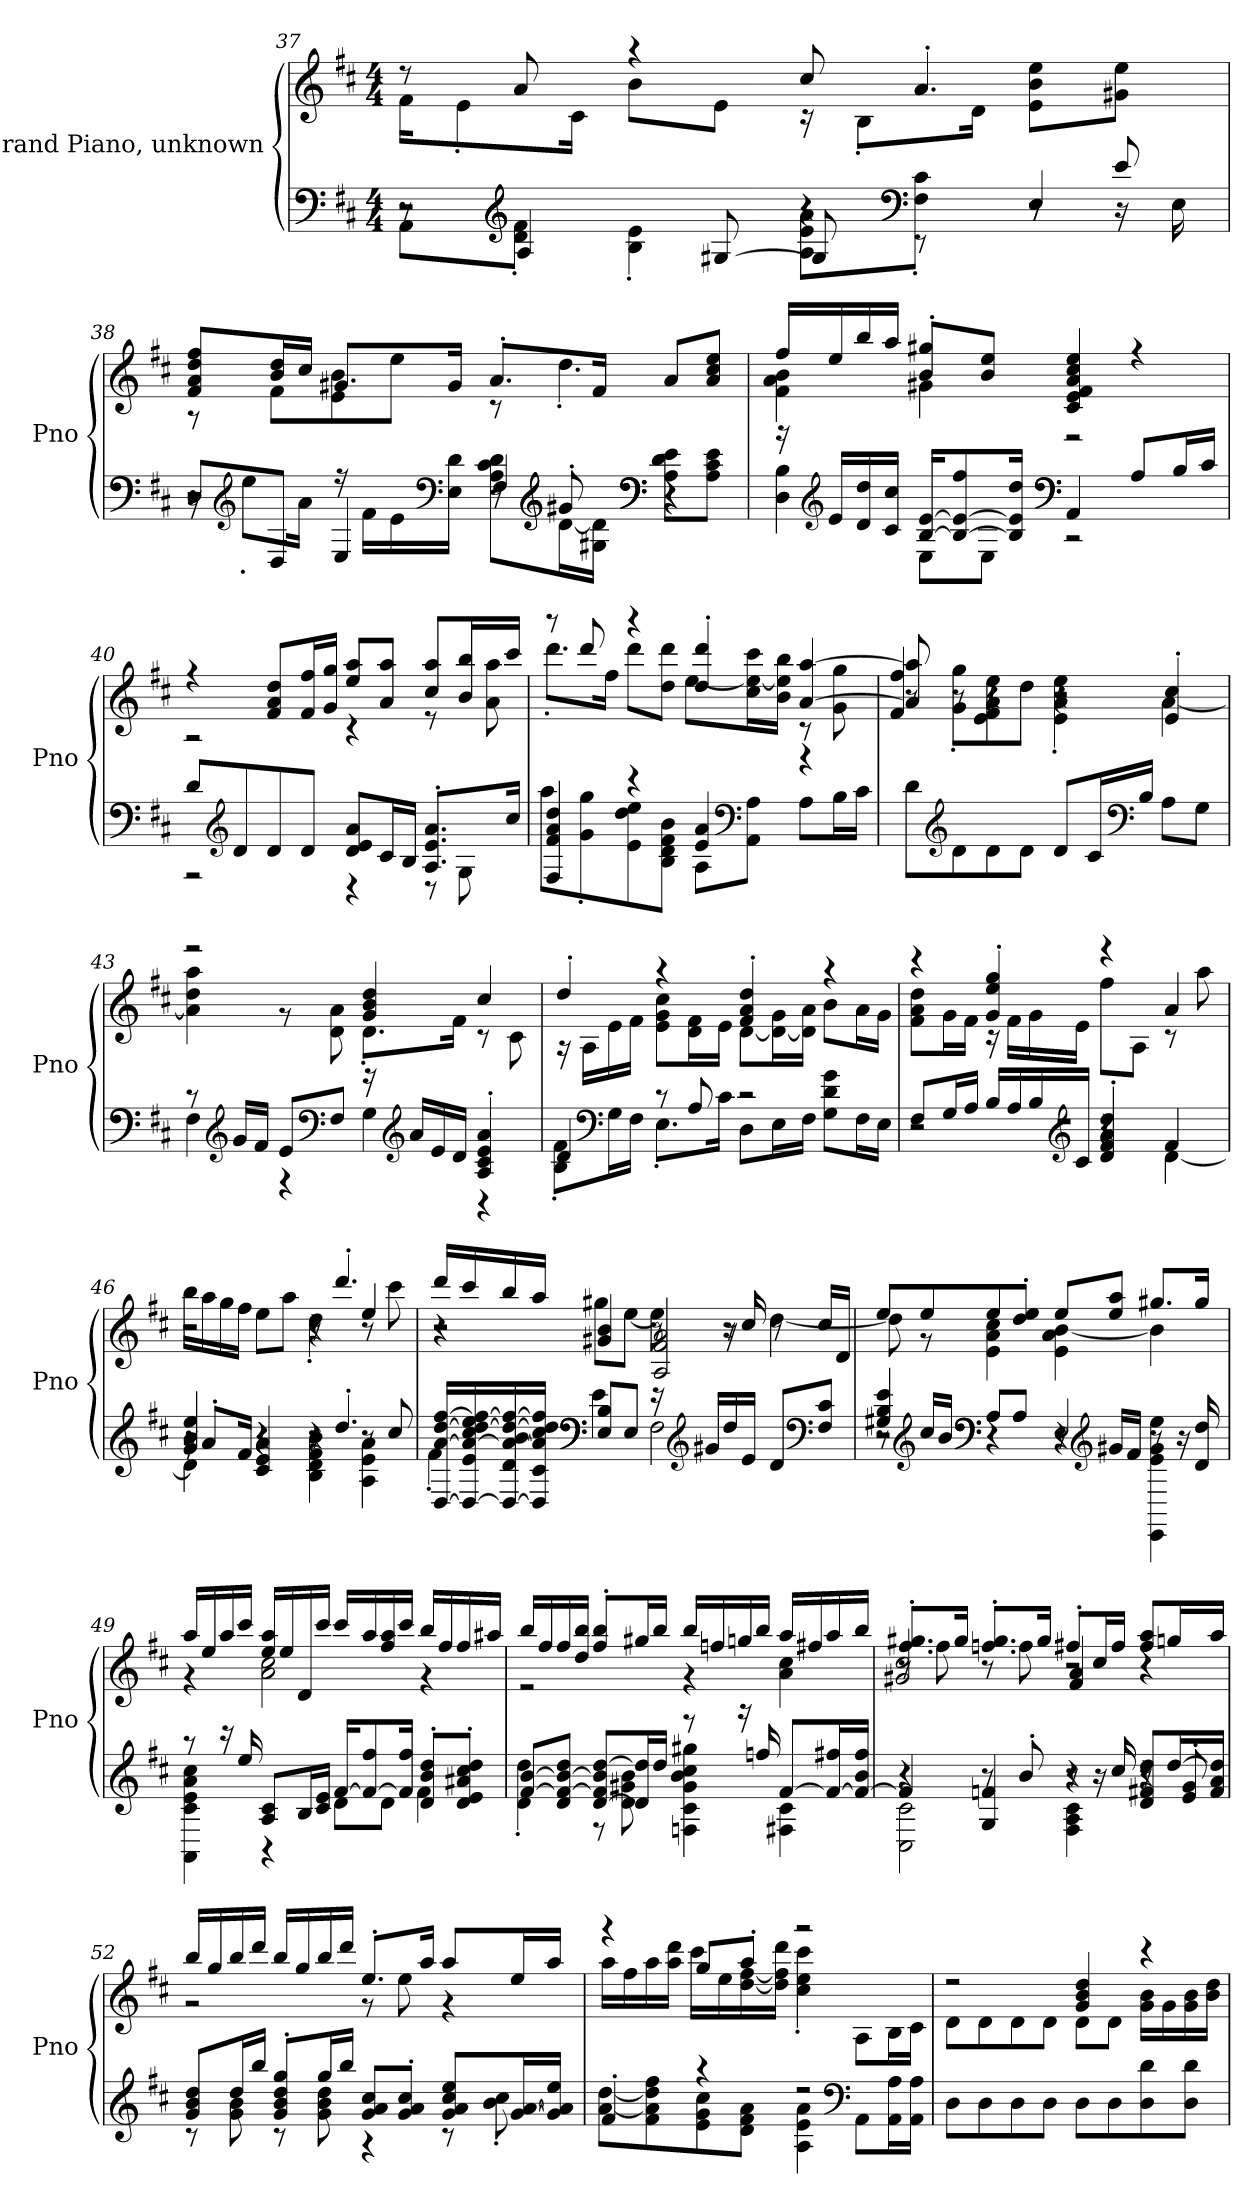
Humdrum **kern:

**kern	**kern
*part1	*part1
*staff2	*staff1
*I"Grand Piano, unknown	*
*I'Pno	*
!!LO:LB:g=z
*clefF4	*clefG2
*k[f#c#]	*k[f#c#]
*M4/4	*M4/4
=37	=37
*^	*^
*	*^	*	*
2r	8AA\L	8r	8r	16f#\KL
.	.	.	.	8e'\
*clefG2	*	*	*	*
.	8d\' 8f#\'J	4A/	8a/	.
.	.	.	.	16c#\Jk
.	4B\' 4e\'	.	4r	8b\L
.	.	[8G#X/	.	8e\J
4r	8A\ 8e\ 8a\L	8G#/]	8cc#/	16r
.	.	.	.	8B'\L
*clefF4	*	*	*	*
.	8F#\' 8c#\'J	8r	4.a'/	.
.	.	.	.	16d\Jk
8r	8r	4E/	.	8e\ 8b\ 8ee\L
8e/	16r	.	.	8g#X\ 8ee\J
.	16E\	.	.	.
=38	=38	=38	=38	=38
2r	16r	8D/L	8f#/ 8a/ 8dd/ 8ff#/L	8r
*clefG2	*	*	*	*
.	8ee'\L	.	.	.
.	.	8D/J	16b/ 16dd/L	8f#\L
.	16a\Jk	.	16cc#/JJ	.
.	16r	4E/	8.g#X/L	8e\ 8b\
.	16f#\LL	.	.	.
.	16e\	.	.	8ee\J
*clefF4	*	*	*	*
.	16E\ 16d\JJ	.	16g#/Jk	.
8r	8A\ 8c#\ 8d\L	4F#/	8.a'/L	8r
*clefG2	*	*	*	*
8g#X'/	[16d\L	.	.	4.dd'\
.	16G#X\ 16d\]JJ	.	16f#/Jk	.
*clefF4	*	*	*	*
4r	8A\ 8d\ 8e\L	4r	8a/L	.
.	8A\ 8c#\ 8e\J	.	8a/ 8cc#/ 8ee/J	.
*	*v	*v	*	*
!!LO:LB:g=z	!!
=39	=39	=39	=39
16r	4D\ 4B\	16ff#/LL	4f#\ 4a\ 4b\
*clefG2	*	*	*
16e/LL	.	16ee/	.
16d/ 16dd/	.	16bb/	.
16c#/ 16cc#/JJ	.	16aa/JJ	.
[16B/ [16e/KL	8E\L	8b/' 8gg#X/'L	4g#X\
8B/_ 8e/_ 8ff#/	.	.	.
.	8E\J	8b/ 8ee/J	.
16B/] 16e/] 16dd/Jk	.	.	.
*clefF4	*	*	*
4AA/	2r	4c#/ 4e/ 4f#/ 4a/ 4cc#/ 4ee/	2r
8A/L	.	4r	.
16B/L	.	.	.
16c#/JJ	.	.	.
=40	=40	=40	=40
8d/L	2r	4r	2r
*clefG2	*	*	*
8d/	.	.	.
8d/	.	8f#/ 8a/ 8dd/L	.
8d/J	.	16f#/ 16ff#/L	.
.	.	16g/ 16gg/JJ	.
8d/ 8e/ 8a/L	4r	8ee/ 8aa/L	4r
16c#/L	.	8a/ 8aa/J	.
16B/JJ	.	.	.
8.A/' 8.e/' 8.a/'L	8r	8cc#/ 8aa/L	8r
.	8G\	16b/ 16bb/L	8a\ 8aa\
16cc#/Jk	.	16ccc#/JJ	.
!!LO:LB:g=z	!!
=41	=41	=41	=41
4F#/ 4f#/ 4a/ 4dd/	8aa\L	8r	8.ddd'\L
.	8g\' 8gg\'	8ddd/	.
.	.	.	16ff#\Jk
4r	8e\ 8dd\ 8ee\	4r	8ddd\L
.	8B\ 8d\ 8f#\ 8b\J	.	8dd\ 8ddd\J
4e/ 4a/	8A\L	4dd/' 4ddd/'	[8ee\L
*clefF4	*	*	*
.	8AA\ 8A\J	.	16cc#\ 16ee\_ 16ccc#\L
.	.	.	16b\ 16ee\] 16bb\JJ
4r	8A\L	[4a/ [4aa/	8r
.	16B\L	.	8g\ 8gg\
.	16c#\JJ	.	.
*v	*v	*	*
=42	=42	=42
*	*	*^
8d\L	8a/] 8aa/]	8r	4f#/ 4ff#/
*clefG2	*	*	*
8d\	8r	8g\' 8gg\'L	.
8d\	4r	8e\ 8f#\ 8a\ 8ee\	4r
8d\J	.	8dd\J	.
8d/L	2r	4e\' 4a\' 4ee\'	4r
16c#/L	.	.	.
*clefF4	*	*	*
16B/JJ	.	.	.
8A\L	.	[4a\	4e/' 4cc#/'
8G\J	.	.	.
*	*	*v	*v
!!LO:PB:g=z
=43	=43	=43
*^	*	*
8r	4F#\	2r	4a\] 4dd\ 4aa\
*clefG2	*	*	*
16g/LL	.	.	.
16f#/JJ	.	.	.
8e/L	4r	.	8r
*clefF4	*	*	*
8F#/J	.	.	8d\ 8a\
16r	4G\	4g/ 4b/ 4dd/	8.d'\L
*clefG2	*	*	*
16a/LL	.	.	.
16e/	.	.	.
16d/JJ	.	.	16f#\Jk
4A/' 4c#/' 4e/' 4a/'	4r	4cc#/	8r
.	.	.	8c#\
=44	=44	=44	=44
4d/	8B\' 8f#\'L	4dd'/	16r
.	.	.	16A\LL
*clefF4	*	*	*
.	16G\L	.	16e\
.	16F#\JJ	.	16f#\JJ
8r	8.E'\L	4r	8e\ 8g\ 8cc#\L
8A/	.	.	16d\ 16f#\L
.	16c#\Jk	.	16e\JJ
2r	8D\L	4f#/' 4a/' 4dd/'	[8d\L
.	16E\L	.	16d\_ 16g\L
.	16F#\JJ	.	16d\] 16a\JJ
.	8G\ 8d\ 8g\L	4r	8b\L
.	16F#\L	.	16a\L
.	16E\JJ	.	16g\JJ
!!LO:LB:g=z	!!
=45	=45	=45	=45
*	*^	*	*
1r	2r	8F#/L	4r	8f#\ 8a\ 8dd\L
.	.	16G/L	.	16g\L
.	.	16A/JJ	.	16f#\JJ
.	.	16B/LL	4g/' 4ee/' 4gg/'	16r
.	.	16A/	.	16f#\LL
.	.	16B/	.	16g\
*clefG2	*	*	*	*
.	.	16c#/JJ	.	16e\JJ
.	4r	4d/' 4f#/' 4a/' 4dd/'	4r	8ff#\L
.	.	.	.	8A\J
.	[4d\	4f#/	4a/	8r
.	.	.	.	8aa\
=46	=46	=46	=46	=46
*	*	*	*	*^
4g/ 4b/ 4ee/	4d\]	16r	2r	16bb\LL	2r
.	.	8a'/L	.	16aa\	.
.	.	.	.	16gg\	.
.	.	16f#/Jk	.	16ff#\JJ	.
4r	4r	4c#/ 4e/ 4a/	.	8ee\L	.
.	.	.	.	8aa\J	.
8r	4B\ 4d\ 4f#\ 4b\	4r	8r	4dd'\	4r
4.dd'/	.	.	4.ddd'/	.	.
.	4A\ 4e\ 4a\	8r	.	8r	4ee/
.	.	8cc#/	.	8ccc#\	.
*	*v	*v	*	*	*
!!LO:LB:g=z	!!	!!
=47	=47	=47	=47	=47
[16D/ [16a/ [16dd/ [16ff#/LL	4f#'\	16ddd/LL	4r	2r
16D/_ 16e/ 16a/_ 16cc#/ 16dd/_ 16ee/ 16ff#/_	.	16ccc#/	.	.
16D/_ 16d/ 16a/_ 16b/ 16dd/_ 16ff#/_	.	16bb/	.	.
16D/] 16c#/ 16a/] 16cc#/ 16dd/] 16ff#/]JJ	.	16aa/JJ	.	.
*clefF4	*	*	*	*
8E/ 8B/L	4e\	4g#X/ 4b/	8gg#X\L	.
8E/J	.	.	[8ee\J	.
16r	2F#\	8r	8ee\]	2A/ 2f#/ 2a/
*clefG2	*	*	*	*
16g#X/LL	.	.	.	.
16dd/	.	16r	8r	.
16e/JJ	.	16cc#/	.	.
8d/L	.	8r	[4dd\	.
*clefF4	*	*	*	*
8F#/ 8c#/J	.	16cc#/LL	.	.
.	.	16d/JJ	.	.
*	*	*	*v	*v
=48	=48	=48	=48
*	*^	*	*
8r	2r	4G#X/ 4B/ 4e/	8ee/L	8dd\]
*clefG2	*	*	*	*
16cc#/LL	.	.	8ee/	8r
16b/JJ	.	.	.	.
*clefF4	*	*	*	*
8A/L	.	4r	8ee/	4e\ 4a\ 4cc#\
8A/J	.	.	8dd/' 8ee/'J	.
8r	4r	2E/	8ee/L	4e\ 4a\ [4b\
*clefG2	*	*	*	*
16g#X/LL	.	.	8ee/ 8aa/J	.
16f#/JJ	.	.	.	.
8r	4EE\ 4e\ 4g#\ 4ee\	.	8.gg#X/L	4b\]
16r	.	.	.	.
16d/ 16dd/	.	.	16gg#/Jk	.
*	*v	*v	*	*
!!LO:LB:g=z	!!
=49	=49	=49	=49
8r	4AA\ 4c#\ 4e\ 4a\ 4cc#\	16aa/LL	4r
.	.	16ee/	.
16r	.	16aa/	.
16ee/	.	16ccc#/JJ	.
8A/ 8c#/L	4r	16ee/ 16aa/LL	2a\ 2cc#\
.	.	16ee/	.
16B/L	.	16d/	.
16c#/ 16e/JJ	.	16ccc#/JJ	.
[16f#/KL	8d\L	16ccc#/LL	.
8f#/_ 8ff#/	.	16aa/	.
.	8d\J	16ff#/ 16aa/	.
16f#/] 16ff#/Jk	.	16ccc#/JJ	.
8d/' 8b/' 8dd/'L	4f#\	16bb/LL	4r
.	.	16ff#/	.
8d/' 8e/' 8a#X/' 8cc#/' 8dd/'J	.	16ff#/	.
.	.	16aa#X/JJ	.
=50	=50	=50	=50
[8f#/ [8b/L	4d\' 4dd\'	16bb/LL	2r
.	.	16ff#/	.
8d/ 8f#/_ 8b/_ 8dd/J	.	16ff#/	.
.	.	16dd/ 16bb/JJ	.
[8d/ 8f#/] 8b/] [8dd/L	8r	8ff#/' 8bb/'L	.
16d/] 16dd/]L	8d\ 8g#X\ 8b\	16gg#X/L	.
16dd/JJ	.	16bb/JJ	.
8r	4Fn\ 4c#\ 4g#\ 4b\ 4cc#\ 4gg#X\	16bb/LL	4r
.	.	16ffn/	.
16r	.	16ggn/	.
16ffn/	.	16bb/JJ	.
[8f#/L	4F#X\ 4c#\	16aa/LL	4a\ 4cc#\
.	.	16ff#X/	.
16f#/_ 16ff#X/L	.	16aa/	.
16f#/_ 16b/ 16ff#/JJ	.	16bb/JJ	.
!!LO:LB:g=z
=51	=51	=51	=51
*	*^	*	*^
4f#/]	2C#\ 2c#\	4r	8.ff#/' 8.gg#X/'L	8r	2g#X/ 2cc#/
.	.	.	.	8ff#\	.
.	.	.	16gg#/Jk	.	.
8r	.	4G/ 4fn/	8.ffn/' 8.gg#/'L	8r	.
8b'/	.	.	.	8ff\	.
.	.	.	16gg#/Jk	.	.
8r	4F#\ 4A\ 4c#\	4r	8ff#X'/L	2r	4f#/ 4a/
16r	.	.	16cc#/L	.	.
16cc#/	.	.	16ff#/JJ	.	.
8d/ 8f#X/ 8dd/L	4r	8r	8ff#/ 8aa/L	.	4r
[16dd/L	.	8e/' 8g/'	16ggn/L	.	.
16f#/ 16a/ 16dd/]JJ	.	.	16aa/JJ	.	.
*	*v	*v	*	*	*
*	*	*	*v	*v
=52	=52	=52	=52
8g/ 8b/ 8dd/L	8r	16bb/LL	2r
.	.	16gg/	.
16dd/L	8g\ 8b\	16bb/	.
16bb/JJ	.	16ddd/JJ	.
8g/' 8b/' 8dd/' 8gg/'L	8r	16bb/LL	.
.	.	16gg/	.
16gg/L	8g\ 8b\ 8dd\	16bb/	.
16bb/JJ	.	16ddd/JJ	.
8g/ 8a/ 8cc#/L	4r	8.ee'/L	8r
8g/' 8a/' 8cc#/'J	.	.	8ee\
.	.	16aa/Jk	.
8g/ 8a/ 8cc#/ 8ee/L	8r	8aa/L	4r
[16g/ [16a/L	8b\' 8cc#\'	16ee/L	.
16g/] 16a/] 16ee/JJ	.	16aa/JJ	.
!!LO:PB:g=z	!!
=53	=53	=53	=53
4f#'/	[8a\ [8dd\L	4r	16aa\LL
.	.	.	16ff#\
.	8f#\ 8a\] 8dd\] 8ff#\	.	16aa\
.	.	.	16aa\ 16ddd\JJ
4r	8e\ 8g\ 8cc#\	8gg/L	16ccc#\LL
.	.	.	16ee\
.	8d\ 8f#\ 8a\J	8aa'/J	[16dd\ [16ff#\
.	.	.	16dd\] 16ff#\] 16ddd\JJ
2r	4A\ 4e\ 4a\	2r	4cc#\' 4ee\' 4ccc#\'
*clefF4	*	*	*
.	8AA\L	.	8A\L
.	16AA\ 16A\L	.	16B\L
.	16AA\ 16A\JJ	.	16c#\JJ
*v	*v	*	*
=54	=54	=54
8D\L	2r	8d\L
8D\	.	8d\
8D\	.	8d\
8D\J	.	8d\J
8D\L	4g/ 4b/ 4dd/	8d\L
8D\	.	8d\J
8D\ 8d\	4r	16g\ 16b\LL
.	.	16g\
8D\ 8d\J	.	16g\ 16b\
.	.	16b\ 16dd\JJ
*	*v	*v
=	=
*-	*-
